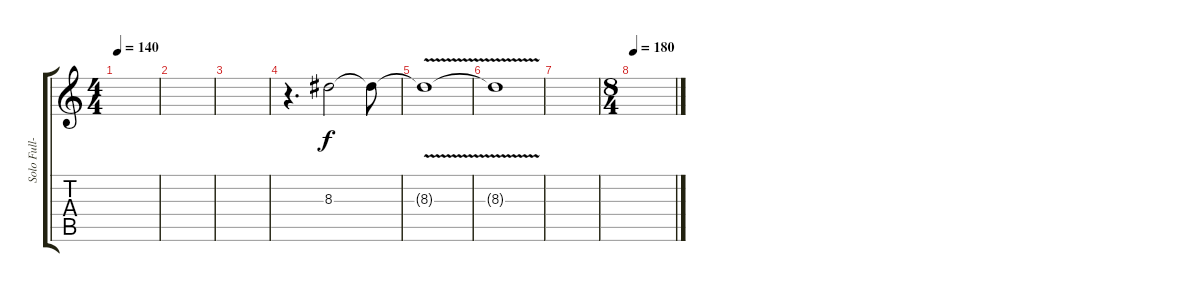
\track ("Solo Full-Ins" "Solo Full-") {instrument overdrivenguitar}
\staff {score tabs}
\tuning (E4 B3 G3 D3 A2 E2) {hide}
\ts (4 4)
\tempo 140
\clef g2
\ks c
|
|
|
r.4{d} 8.3.2 8.3{t}.8 |
8.3{v t}.1 |
8.3{t}.1 |
|
\ts (8 4)
\tempo 180
